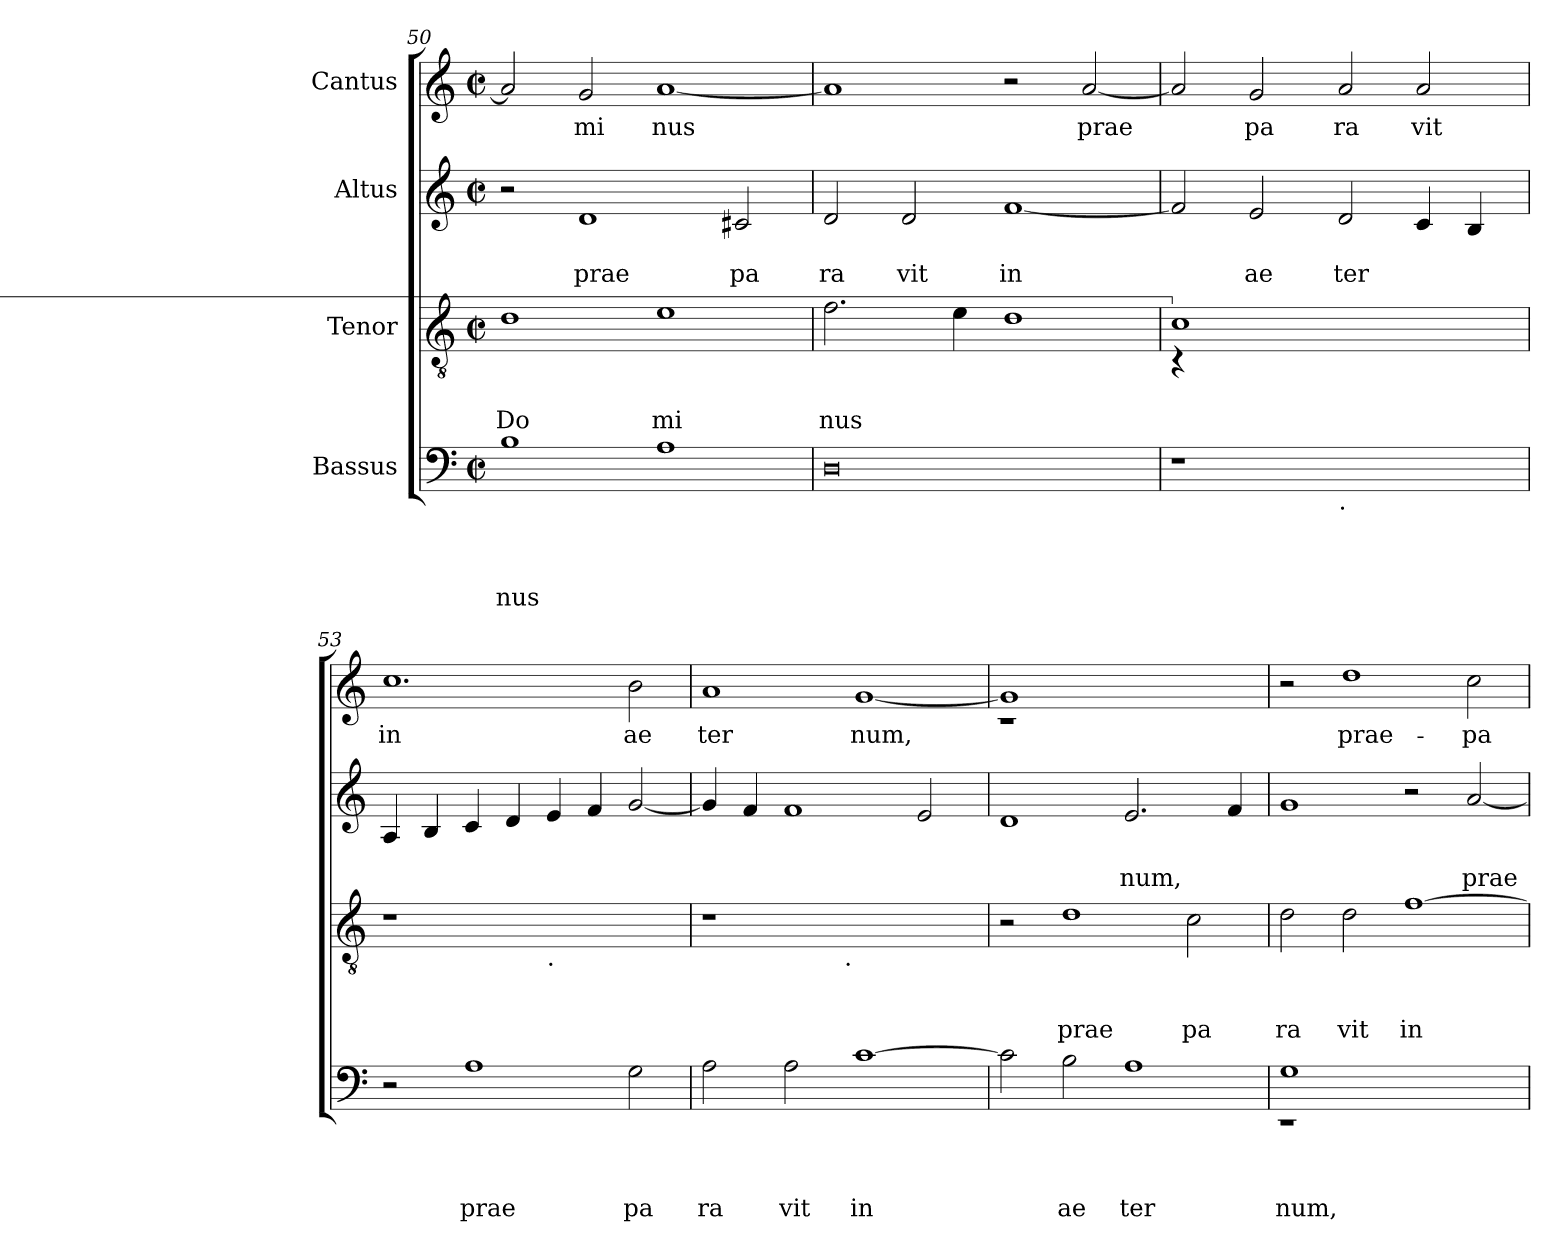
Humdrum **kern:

**kern	**text	**text	**text	**text	**kern	**text	**text	**text	**kern	**text	**text	**kern	**text
*part4	*part4	*part4	*part4	*part4	*part3	*part3	*part3	*part3	*part2	*part2	*part2	*part1	*part1
*staff4	*staff4	*staff4	*staff4	*staff4	*staff3	*staff3	*staff3	*staff3	*staff2	*staff2	*staff2	*staff1	*staff1
*I"Bassus	*	*	*	*	*I"Tenor	*	*	*	*I"Altus	*	*	*I"Cantus	*
!!LO:LB:g=z
*clefF4	*	*	*	*	*clefGv2	*	*	*	*clefG2	*	*	*clefG2	*
*k[]	*	*	*	*	*k[]	*	*	*	*k[]	*	*	*k[]	*
*C:	*	*	*	*	*C:	*	*	*	*C:	*	*	*C:	*
*M2/2	*	*	*	*	*M2/2	*	*	*	*M2/2	*	*	*M2/2	*
*met(c|)	*	*	*	*	*met(c|)	*	*	*	*met(c|)	*	*	*met(c|)	*
=50	=50	=50	=50	=50	=50	=50	=50	=50	=50	=50	=50	=50	=50
!	!	!	!	!LO:LY:b	!	!	!	!LO:LY:b	!	!	!	!	!
1B	.	.	.	-nus	1d	.	.	Do	2r	.	.	2a/]	.
!	!	!	!	!	!	!	!	!	!	!	!LO:LY:b	!	!LO:LY:b
.	.	.	.	.	.	.	.	.	1d	.	prae	2g/	mi
!	!	!	!	!	!	!	!	!LO:LY:b	!	!	!	!	!LO:LY:b
1A	.	.	.	.	1e	.	.	mi	.	.	.	[<1a	nus
!	!	!	!	!	!	!	!	!	!	!	!LO:LY:b	!	!
.	.	.	.	.	.	.	.	.	2c#/	.	pa	.	.
=51	=51	=51	=51	=51	=51	=51	=51	=51	=51	=51	=51	=51	=51
!	!	!	!	!	!	!	!	!LO:LY:b	!	!	!LO:LY:b	!	!
0D	.	.	.	.	2.f\	.	.	nus	2d/	.	ra	1a]	.
!	!	!	!	!	!	!	!	!	!	!	!LO:LY:b	!	!
.	.	.	.	.	.	.	.	.	2d/	.	vit	.	.
.	.	.	.	.	4e\	.	.	.	.	.	.	.	.
!	!	!	!	!	!	!	!	!	!	!	!LO:LY:b	!	!
.	.	.	.	.	1d	.	.	.	[<1f	.	in	2r	.
!	!	!	!	!	!	!	!	!	!	!	!	!	!LO:LY:b
.	.	.	.	.	.	.	.	.	.	.	.	[<2a/	prae
=52	=52	=52	=52	=52	=52	=52	=52	=52	=52	=52	=52	=52	=52
*	*	*	*	*	*^	*	*	*	*	*	*	*	*
!	!	!	!	!	!	!LO:N:vis=1	!	!	!	!	!	!	!	!
1r	.	.	.	.	1c	32%31rC	.	.	.	2f/]	.	.	2a/]	.
!	!	!	!	!	!	!	!	!	!	!	!	!LO:LY:b	!	!LO:LY:b
.	.	.	.	.	.	.	.	.	.	2e/	.	ae	2g/	pa
.	.	.	.	.	.	1ryy	.	.	.	.	.	.	.	.
!LO:TX:b:t=.	!	!	!	!	!	!	!	!	!	!	!	!	!	!
!	!	!	!	!	!	!	!	!	!	!	!	!LO:LY:b	!	!LO:LY:b
1ryy	.	.	.	.	1ryy	.	.	.	.	2d/	.	ter	2a/	ra
!	!	!	!	!	!	!	!	!	!	!	!	!	!	!LO:LY:b
.	.	.	.	.	.	.	.	.	.	4c/	.	.	2a/	vit
.	.	.	.	.	.	.	.	.	.	4B/	.	.	.	.
.	.	.	.	.	.	32ryy	.	.	.	.	.	.	.	.
=53	=53	=53	=53	=53	=53	=53	=53	=53	=53	=53	=53	=53	=53	=53
!	!	!	!	!	!	!	!	!	!	!	!	!	!	!LO:LY:b
*	*	*	*	*	*v	*v	*	*	*	*	*	*	*	*
2r	.	.	.	.	1r	.	.	.	4A/	.	.	1.cc	in
.	.	.	.	.	.	.	.	.	4B/	.	.	.	.
!	!	!	!	!LO:LY:b	!	!	!	!	!	!	!	!	!
1A	.	.	.	prae	.	.	.	.	4c/	.	.	.	.
.	.	.	.	.	.	.	.	.	4d/	.	.	.	.
!	!	!	!	!	!LO:TX:b:t=.	!	!	!	!	!	!	!	!
.	.	.	.	.	1ryy	.	.	.	4e/	.	.	.	.
.	.	.	.	.	.	.	.	.	4f/	.	.	.	.
!	!	!	!	!LO:LY:b	!	!	!	!	!	!	!	!	!LO:LY:b
2G\	.	.	.	pa	.	.	.	.	[<2g/	.	.	2b\	ae
=54	=54	=54	=54	=54	=54	=54	=54	=54	=54	=54	=54	=54	=54
!	!	!	!	!LO:LY:b	!	!	!	!	!	!	!	!	!LO:LY:b
*	*	*	*	*	*^	*	*	*	*	*	*	*	*
2A\	.	.	.	ra	1r	2ryy	.	.	.	4g/]	.	.	1a	ter
.	.	.	.	.	.	.	.	.	.	4f/	.	.	.	.
!	!	!	!	!LO:LY:b	!	!	!	!	!	!	!	!	!	!
2A\	.	.	.	vit	.	4...ryy	.	.	.	1f	.	.	.	.
!	!	!	!	!	!	!LO:TX:b:t=.	!	!	!	!	!	!	!	!
.	.	.	.	.	.	1ryy	.	.	.	.	.	.	.	.
!	!	!	!	!LO:LY:b	!	!	!	!	!	!	!	!	!	!LO:LY:b
[>1c	.	.	.	in	1ryy	.	.	.	.	.	.	.	[<1g	num,
.	.	.	.	.	.	.	.	.	.	2e/	.	.	.	.
.	.	.	.	.	.	32ryy	.	.	.	.	.	.	.	.
=55	=55	=55	=55	=55	=55	=55	=55	=55	=55	=55	=55	=55	=55	=55
*	*	*	*	*	*	*	*	*	*	*	*	*	*^	*
!	!	!	!	!	!	!	!	!	!	!	!	!	!	!LO:N:vis=1	!
*	*	*	*	*	*v	*v	*	*	*	*	*	*	*	*	*
2c\]	.	.	.	.	2r	.	.	.	1d	.	.	1g]	0rc	.
!	!	!	!	!LO:LY:b	!	!	!	!LO:LY:b	!	!	!	!	!	!
2B\	.	.	.	ae	1d	.	.	prae	.	.	.	.	.	.
!	!	!	!	!LO:LY:b	!	!	!	!	!	!	!LO:LY:b	!	!	!
1A	.	.	.	ter	.	.	.	.	2.e/	.	num,	1ryy	.	.
!	!	!	!	!	!	!	!	!LO:LY:b	!	!	!	!	!	!
.	.	.	.	.	2c\	.	.	pa	.	.	.	.	.	.
.	.	.	.	.	.	.	.	.	4f/	.	.	.	.	.
*	*	*	*	*	*	*	*	*	*	*	*	*v	*v	*
!!LO:LB:g=z
=56	=56	=56	=56	=56	=56	=56	=56	=56	=56	=56	=56	=56	=56
*^	*	*	*	*	*	*	*	*	*	*	*	*	*
!	!LO:N:vis=1	!	!	!	!LO:LY:b	!	!	!	!LO:LY:b	!	!	!	!	!
1G	0rEE	.	.	.	num,	2d\	.	.	ra	1g	.	.	2r	.
!	!	!	!	!	!	!	!	!	!LO:LY:b	!	!	!	!	!LO:LY:b
.	.	.	.	.	.	2d\	.	.	vit	.	.	.	1dd	prae-
!	!	!	!	!	!	!	!	!	!LO:LY:b	!	!	!	!	!
1ryy	.	.	.	.	.	[>1f	.	.	in	2r	.	.	.	.
!	!	!	!	!	!	!	!	!	!	!	!	!LO:LY:b	!	!LO:LY:b
.	.	.	.	.	.	.	.	.	.	[<2a/	.	prae	2cc\	-pa-
*v	*v	*	*	*	*	*	*	*	*	*	*	*	*	*
=	=	=	=	=	=	=	=	=	=	=	=	=	=
*-	*-	*-	*-	*-	*-	*-	*-	*-	*-	*-	*-	*-	*-
